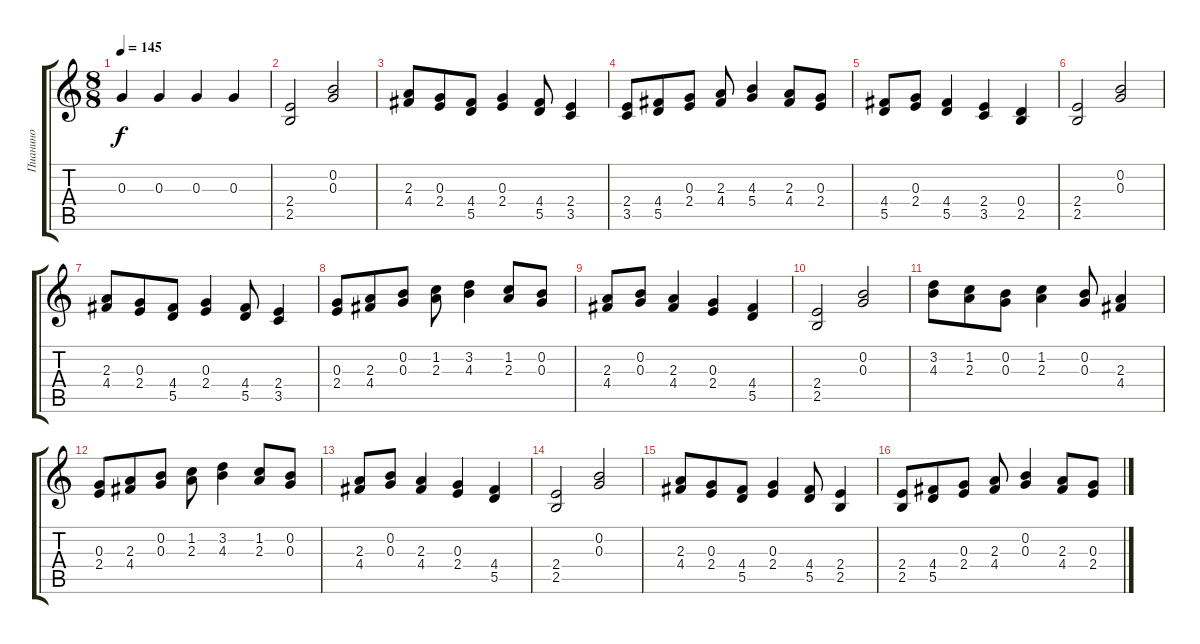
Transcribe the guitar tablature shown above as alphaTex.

\track ("Пианино" "Пианино") {instrument distortionguitar}
\staff {score tabs}
\tuning (E4 B3 G3 D3 A2 E2) {hide}
\ts (8 8)
\tempo 145
\clef g2
\ks c
0.3.4{dy f} 0.3.4 0.3.4 0.3.4 |
(2.4 2.5).2 (0.2 0.3).2 |
(2.3 4.4).8 (0.3 2.4).8 (4.4 5.5).8 (0.3 2.4).4 (4.4 5.5).8 (2.4 3.5).4 |
(2.4 3.5).8 (4.4 5.5).8 (0.3 2.4).8 (2.3 4.4).8 (4.3 5.4).4 (2.3 4.4).8 (0.3 2.4).8 |
(4.4 5.5).8 (0.3 2.4).8 (4.4 5.5).4 (2.4 3.5).4 (0.4 2.5).4 |
(2.4 2.5).2 (0.2 0.3).2 |
(2.3 4.4).8 (0.3 2.4).8 (4.4 5.5).8 (0.3 2.4).4 (4.4 5.5).8 (2.4 3.5).4 |
(0.3 2.4).8 (2.3 4.4).8 (0.2 0.3).8 (1.2 2.3).8 (3.2 4.3).4 (1.2 2.3).8 (0.2 0.3).8 |
(2.3 4.4).8 (0.2 0.3).8 (2.3 4.4).4 (0.3 2.4).4 (4.4 5.5).4 |
(2.4 2.5).2 (0.2 0.3).2 |
(3.2 4.3).8 (1.2 2.3).8 (0.2 0.3).8 (1.2 2.3).4 (0.2 0.3).8 (2.3 4.4).4 |
(0.3 2.4).8 (2.3 4.4).8 (0.2 0.3).8 (1.2 2.3).8 (3.2 4.3).4 (1.2 2.3).8 (0.2 0.3).8 |
(2.3 4.4).8 (0.2 0.3).8 (2.3 4.4).4 (0.3 2.4).4 (4.4 5.5).4 |
(2.4 2.5).2 (0.2 0.3).2 |
(2.3 4.4).8 (0.3 2.4).8 (4.4 5.5).8 (0.3 2.4).4 (4.4 5.5).8 (2.4 2.5).4 |
(2.4 2.5).8 (4.4 5.5).8 (0.3 2.4).8 (2.3 4.4).8 (0.2 0.3).4 (2.3 4.4).8 (0.3 2.4).8
